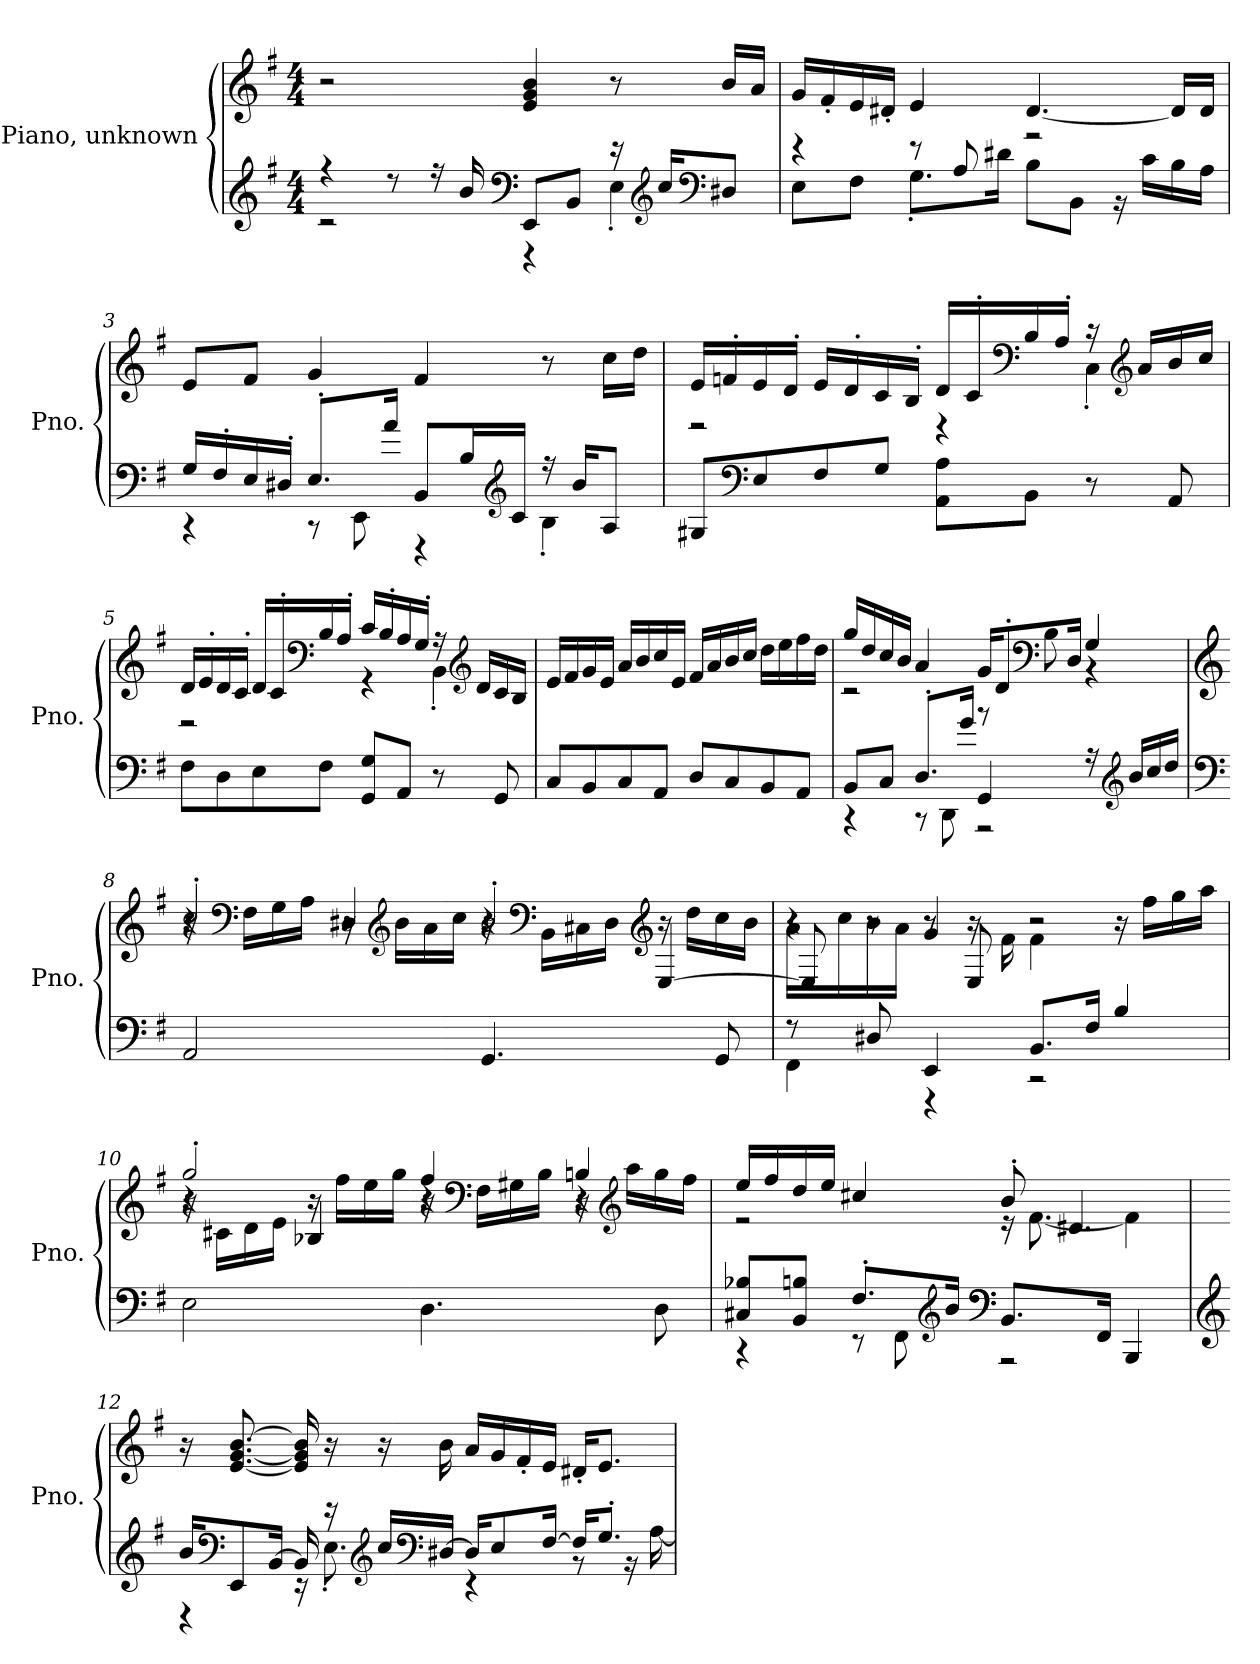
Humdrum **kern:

**kern	**kern
*part1	*part1
*staff2	*staff1
*I"Piano, unknown	*
*I'Pno.	*
*clefG2	*clefG2
*k[f#]	*k[f#]
*M4/4	*M4/4
*MM120	*MM120
=1	=1
*^	*
4r	2r	2r
8r	.	.
16r	.	.
16b/	.	.
*clefF4	*	*
8EE/L	4r	4e/ 4g/ 4b/
8BB/J	.	.
16r	4E'\	8r
*clefG2	*	*
16cc/KL	.	.
*clefF4	*	*
8D#X/J	.	16b/LL
.	.	16a/JJ
=2	=2	=2
4r	8E\L	16g/LL
.	.	16f#'/
.	8F#\J	16e/
.	.	16d#X'/JJ
8r	8.G'\L	4e/
8A/	.	.
.	16d#X\Jk	.
2r	8B\L	[4.d#/
.	8BB\J	.
.	16r	.
.	16c\LL	.
.	16B\	16d#/LL]
.	16A\JJ	16d#/JJ
!!LO:LB:g=z
=3	=3	=3
16G/LL	4r	8e/L
16F#'/	.	.
16E/	.	8f#/J
16D#X'/JJ	.	.
8.E'/L	8r	4g/
.	8EE\	.
16a/Jk	.	.
8BB/L	4r	4f#/
16B/L	.	.
*clefG2	*	*
16c/JJ	.	.
16r	4B'\	8r
16b/KL	.	.
8A/J	.	16cc\LL
.	.	16dd\JJ
*v	*v	*
=4	=4
*	*^
8G#X/L	16e/LL	2r
.	16fn'/	.
*clefF4	*	*
8E/	16e/	.
.	16d'/JJ	.
8F#/	16e/LL	.
.	16d'/	.
8G#/J	16c/	.
.	16B'/JJ	.
8AA\ 8A\L	16d/LL	4r
.	16c'/	.
*	*clefF4	*
8BB\J	16B/	.
.	16A'/JJ	.
8r	16r	4C'\
*	*clefG2	*
.	16a/LL	.
8AA/	16b/	.
.	16cc/JJ	.
!!LO:LB:g=z	!!
=5	=5	=5
8F#\L	16d/LL	2r
.	16e'/	.
8D\	16d/	.
.	16c'/JJ	.
8E\	16d/LL	.
.	16c'/	.
*	*clefF4	*
8F#\J	16B/	.
.	16A'/JJ	.
8GG/ 8G/L	16c/LL	4r
.	16B'/	.
8AA/J	16A/	.
.	16G'/JJ	.
8r	16r	4BB'\
*	*clefG2	*
.	16d/LL	.
8GG/	16c/	.
.	16B/JJ	.
*	*v	*v
=6	=6
8C/L	16e/LL
.	16f#/
8BB/	16g/
.	16e/JJ
8C/	16a/LL
.	16b/
8AA/J	16cc/
.	16e/JJ
8D/L	16f#/LL
.	16a/
8C/	16b/
.	16cc/JJ
8BB/	16dd\LL
.	16ee\
8AA/J	16ff#\
.	16dd\JJ
!!LO:LB:g=z
=7	=7
*^	*^
8BB/L	4r	16gg/LL	2r
.	.	16dd/	.
8C/J	.	16cc/	.
.	.	16b/JJ	.
8.D'/L	8r	4a/	.
.	8DD\	.	.
16g/Jk	.	.	.
4GG/	2r	16g/KL	8r
.	.	8d'/	.
*	*	*clefF4	*
.	.	.	8B\
.	.	16D/Jk	.
16r	.	4G/	4r
*clefG2	*	*	*
16b/LL	.	.	.
16cc/	.	.	.
16dd/JJ	.	.	.
*v	*v	*	*
*	*v	*v
=8	=8
*clefF4	*clefG2
*	*^
*	*	*^
2AA/	2cc'/	16r	4r
*	*clefF4	*	*
.	.	16F#\LL	.
.	.	16G\	.
.	.	16A\JJ	.
.	.	16r	4D#X/
*	*clefG2	*	*
.	.	16b\LL	.
.	.	16a\	.
.	.	16cc\JJ	.
4.GG/	2b'/	16r	4r
*	*clefF4	*	*
.	.	16BB\LL	.
.	.	16C#X\	.
.	.	16D#\JJ	.
*	*clefG2	*	*
.	.	16r	[4E/
.	.	16dd\LL	.
8GG/	.	16cc\	.
.	.	16b\JJ	.
!!LO:LB:g=z	!!	!!
=9	=9	=9	=9
*^	*	*	*
8r	4FF#\	4r	16a\LL	8E/]
.	.	.	16cc\	.
8D#X/	.	.	16b\	8r
.	.	.	16a\JJ	.
4EE/	4r	4g/	8r	8r
.	.	.	16r	8E/
.	.	.	16f#\	.
8.BB/L	2r	2r	4f#\	2r
16F#/Jk	.	.	.	.
4B/	.	.	16r	.
.	.	.	16ff#\LL	.
.	.	.	16gg\	.
.	.	.	16aa\JJ	.
*v	*v	*	*	*
=10	=10	=10	=10
2E\	2gg'/	16r	4r
.	.	16c#X\LL	.
.	.	16d\	.
.	.	16e\JJ	.
.	.	16r	4B-X/
.	.	16ff#\LL	.
.	.	16ee\	.
.	.	16gg\JJ	.
4.D\	4ff#/	16r	4r
*	*clefF4	*	*
.	.	16F#\LL	.
.	.	16G#X\	.
.	.	16B-\JJ	.
.	4r	16r	4Bn/
*	*clefG2	*	*
.	.	16aa\LL	.
8D\	.	16gg\	.
.	.	16ff#\JJ	.
*	*	*v	*v
!!LO:LB:g=z
=11	=11	=11
*^	*	*
8C#X/ 8B-X/L	4r	16ee/LL	2r
.	.	16ff#/	.
8BB/ 8Bn/J	.	16dd/	.
.	.	16ee/JJ	.
8.F#'/L	8r	4cc#X/	.
.	8FF#\	.	.
*clefG2	*	*	*
16b/Jk	.	.	.
*clefF4	*	*	*
8.BB/L	2r	8b'/	16r
.	.	.	[8.f#\
.	.	4.d#X/	.
16FF#/Jk	.	.	.
4BBB/	.	.	4f#\]
*	*	*v	*v
=12	=12	=12
*clefG2	*	*
16b/KL	4r	16r
*clefF4	*	*
8EE/	.	[8.e/ [8.g/ [8.b/
[16BB/Jk	.	.
16BB/]	16r	16e/] 16g/] 16b/]
16r	8.E'\	16r
*clefG2	*	*
16cc/LL	.	16r
*clefF4	*	*
[16D#X/JJ	.	16b\
16D#/KL]	4r	16a/LL
8E/	.	16g/
.	.	16f#'/
[16F#/Jk	.	16e/JJ
16F#/KL]	8r	16d#X'/KL
8.G'/J	.	8.e/J
.	16r	.
.	[16A\	.
*v	*v	*
=	=
*-	*-
